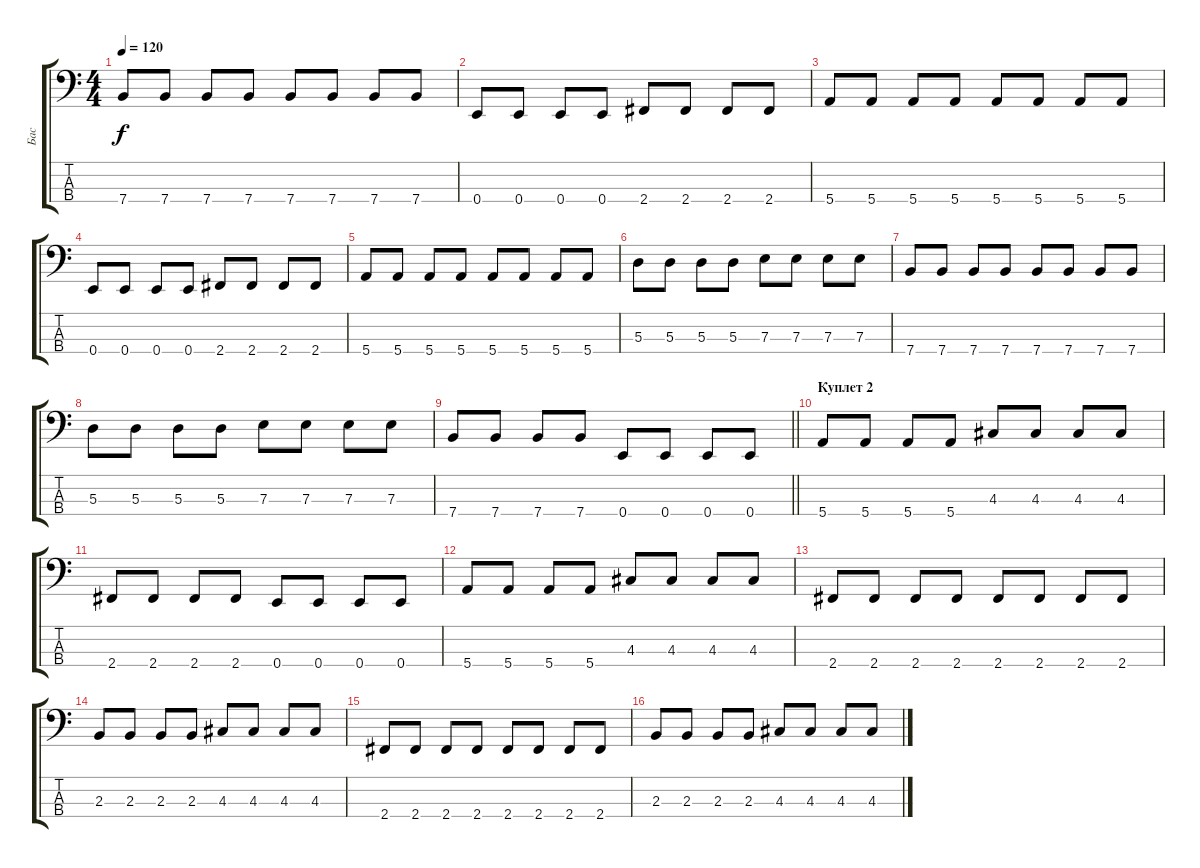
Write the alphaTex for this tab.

\track ("Бас" "Бас") {instrument electricbassfinger}
\staff {score tabs}
\tuning (G2 D2 A1 E1) {hide}
\ts (4 4)
\tempo 120
\clef f4
\ks c
7.4.8{dy f} 7.4.8 7.4.8 7.4.8 7.4.8 7.4.8 7.4.8 7.4.8 |
0.4.8 0.4.8 0.4.8 0.4.8 2.4.8 2.4.8 2.4.8 2.4.8 |
5.4.8 5.4.8 5.4.8 5.4.8 5.4.8 5.4.8 5.4.8 5.4.8 |
0.4.8 0.4.8 0.4.8 0.4.8 2.4.8 2.4.8 2.4.8 2.4.8 |
5.4.8 5.4.8 5.4.8 5.4.8 5.4.8 5.4.8 5.4.8 5.4.8 |
5.3.8 5.3.8 5.3.8 5.3.8 7.3.8 7.3.8 7.3.8 7.3.8 |
7.4.8 7.4.8 7.4.8 7.4.8 7.4.8 7.4.8 7.4.8 7.4.8 |
5.3.8 5.3.8 5.3.8 5.3.8 7.3.8 7.3.8 7.3.8 7.3.8 |
\barLineRight lightlight
7.4.8 7.4.8 7.4.8 7.4.8 0.4.8 0.4.8 0.4.8 0.4.8 |
\section ("" "Куплет 2")
5.4.8 5.4.8 5.4.8 5.4.8 4.3.8 4.3.8 4.3.8 4.3.8 |
2.4.8 2.4.8 2.4.8 2.4.8 0.4.8 0.4.8 0.4.8 0.4.8 |
5.4.8 5.4.8 5.4.8 5.4.8 4.3.8 4.3.8 4.3.8 4.3.8 |
2.4.8 2.4.8 2.4.8 2.4.8 2.4.8 2.4.8 2.4.8 2.4.8 |
2.3.8 2.3.8 2.3.8 2.3.8 4.3.8 4.3.8 4.3.8 4.3.8 |
2.4.8 2.4.8 2.4.8 2.4.8 2.4.8 2.4.8 2.4.8 2.4.8 |
2.3.8 2.3.8 2.3.8 2.3.8 4.3.8 4.3.8 4.3.8 4.3.8
